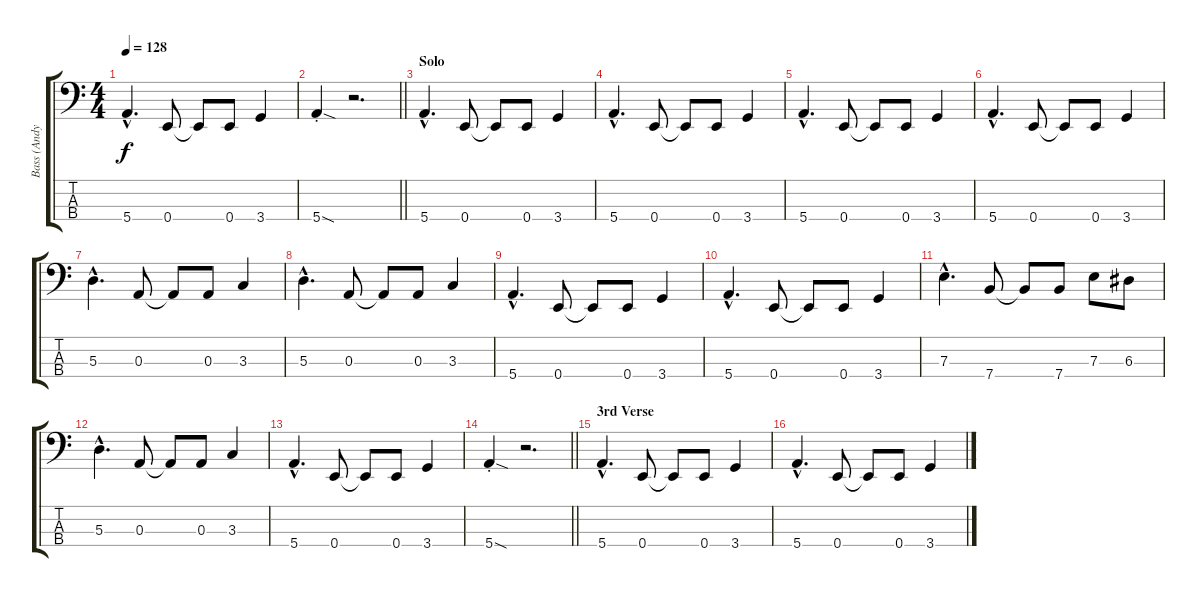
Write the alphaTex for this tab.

\track ("Bass (Andy)" "Bass (Andy") {instrument electricbassfinger}
\staff {score tabs}
\tuning (G2 D2 A1 E1) {hide}
\ts (4 4)
\tempo 128
\clef f4
\ks c
5.4{hac}.4{d dy f} 0.4.8 0.4{t}.8 0.4.8 3.4.4 |
\barLineRight lightlight
5.4{sod st}.4 r.2{d} |
\section ("" "Solo")
5.4{hac}.4{d} 0.4.8 0.4{t}.8 0.4.8 3.4.4 |
5.4{hac}.4{d} 0.4.8 0.4{t}.8 0.4.8 3.4.4 |
5.4{hac}.4{d} 0.4.8 0.4{t}.8 0.4.8 3.4.4 |
5.4{hac}.4{d} 0.4.8 0.4{t}.8 0.4.8 3.4.4 |
5.3{hac}.4{d} 0.3.8 0.3{t}.8 0.3.8 3.3.4 |
5.3{hac}.4{d} 0.3.8 0.3{t}.8 0.3.8 3.3.4 |
5.4{hac}.4{d} 0.4.8 0.4{t}.8 0.4.8 3.4.4 |
5.4{hac}.4{d} 0.4.8 0.4{t}.8 0.4.8 3.4.4 |
7.3{hac}.4{d} 7.4.8 7.4{t}.8 7.4.8 7.3.8 6.3.8 |
5.3{hac}.4{d} 0.3.8 0.3{t}.8 0.3.8 3.3.4 |
5.4{hac}.4{d} 0.4.8 0.4{t}.8 0.4.8 3.4.4 |
\barLineRight lightlight
5.4{sod st}.4 r.2{d} |
\section ("" "3rd Verse")
5.4{hac}.4{d} 0.4.8 0.4{t}.8 0.4.8 3.4.4 |
5.4{hac}.4{d} 0.4.8 0.4{t}.8 0.4.8 3.4.4
